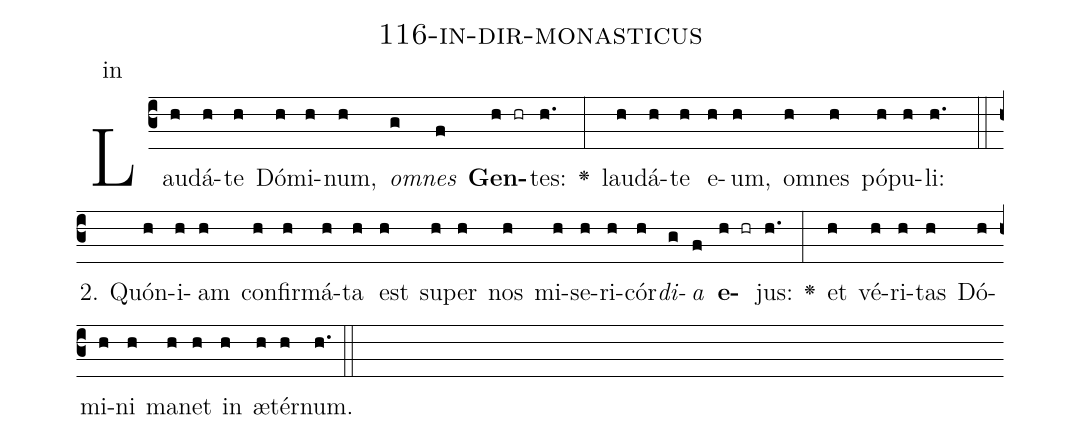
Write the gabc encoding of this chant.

name: 116-in-dir-monasticus;
annotation: in;
%%
(c3)Lau(h)dá(h)te(h) Dó(h)mi(h)num,(h) <i>om</i>(g)<i>nes</i>(f) <b>Gen</b>(h hr)tes:(h.) <v>\greheightstar</v>(:) lau(h)dá(h)te(h) e(h)um,(h) om(h)nes(h) pó(h)pu(h)li:(h.) (::)
2. Quón(h)i(h)am(h) con(h)fir(h)má(h)ta(h) est(h) su(h)per(h) nos(h) mi(h)se(h)ri(h)cór(h)<i>di</i>(g)<i>a</i>(f) <b>e</b>(h hr)jus:(h.) <v>\greheightstar</v>(:) et(h) vé(h)ri(h)tas(h) Dó(h)mi(h)ni(h) ma(h)net(h) in(h) æ(h)tér(h)num.(h.) (::)
